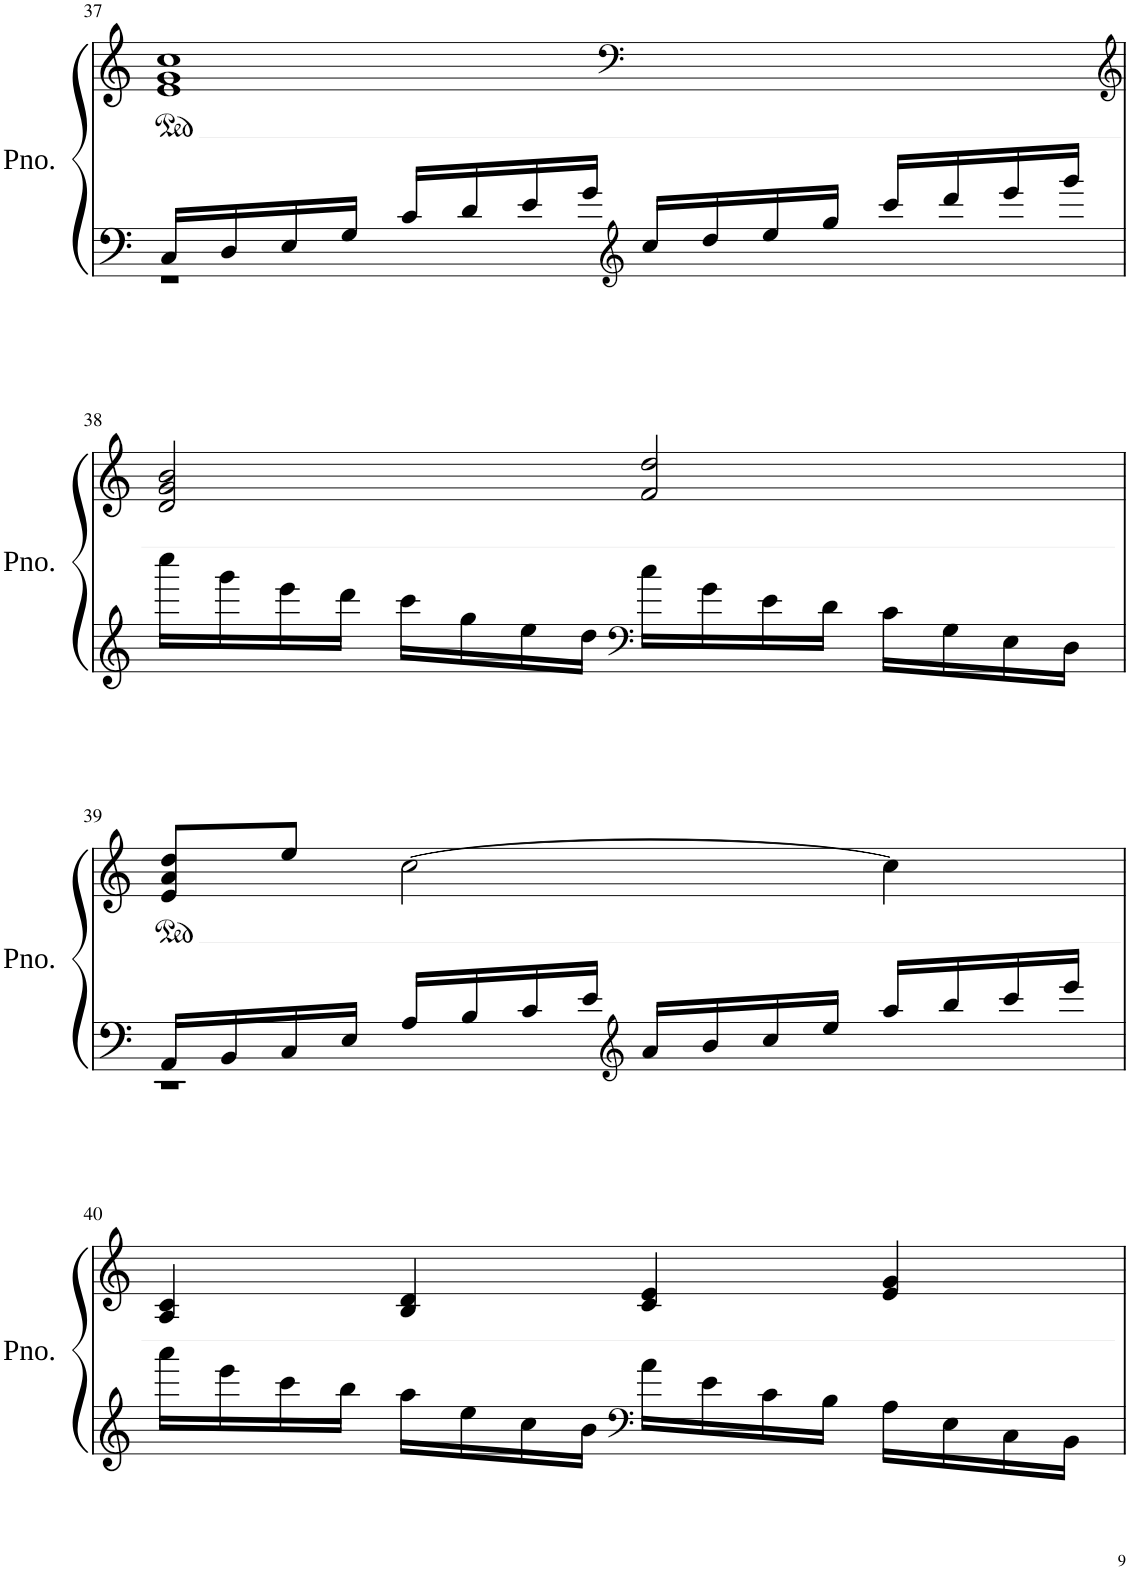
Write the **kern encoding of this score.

**kern	**kern
*part1	*part1
*staff2	*staff1
*I"Piano	*
*I'Pno.	*
!!LO:PB:g=z
*clefF4	*clefG2
*k[]	*k[]
*M4/4	*M4/4
=37	=37
*^	*
16C/LL	1r	1e 1g 1cc
16D/	.	.
16E/	.	.
16G/JJ	.	.
16c/LL	.	.
16d/	.	.
16e/	.	.
16g/JJ	.	.
*clefG2	*	*clefF4
16cc/LL	.	.
16dd/	.	.
16ee/	.	.
16gg/JJ	.	.
16ccc/LL	.	.
16ddd/	.	.
16eee/	.	.
16ggg/JJ	.	.
*v	*v	*
!!LO:LB:g=z
=38	=38
*	*clefG2
16cccc\LL	2d/ 2g/ 2b/
16ggg\	.
16eee\	.
16ddd\JJ	.
16ccc\LL	.
16gg\	.
16ee\	.
16dd\JJ	.
*clefF4	*
16cc\LL	2f/ 2dd/
16g\	.
16e\	.
16d\JJ	.
16c\LL	.
16G\	.
16E\	.
16D\JJ	.
!!LO:LB:g=z
=39	=39
*^	*
16AA/LL	1r	8e/ 8a/ 8dd/L
16BB/	.	.
16C/	.	8ee/J
16E/JJ	.	.
16A/LL	.	[2cc\
16B/	.	.
16c/	.	.
16e/JJ	.	.
*clefG2	*	*
16a/LL	.	.
16b/	.	.
16cc/	.	.
16ee/JJ	.	.
16aa/LL	.	4cc\]
16bb/	.	.
16ccc/	.	.
16eee/JJ	.	.
*v	*v	*
!!LO:LB:g=z
=40	=40
16aaa\LL	4A/ 4c/
16eee\	.
16ccc\	.
16bb\JJ	.
16aa\LL	4B/ 4d/
16ee\	.
16cc\	.
16b\JJ	.
*clefF4	*
16a\LL	4c/ 4e/
16e\	.
16c\	.
16B\JJ	.
16A\LL	4e/ 4g/
16E\	.
16C\	.
16BB\JJ	.
=	=
*-	*-
